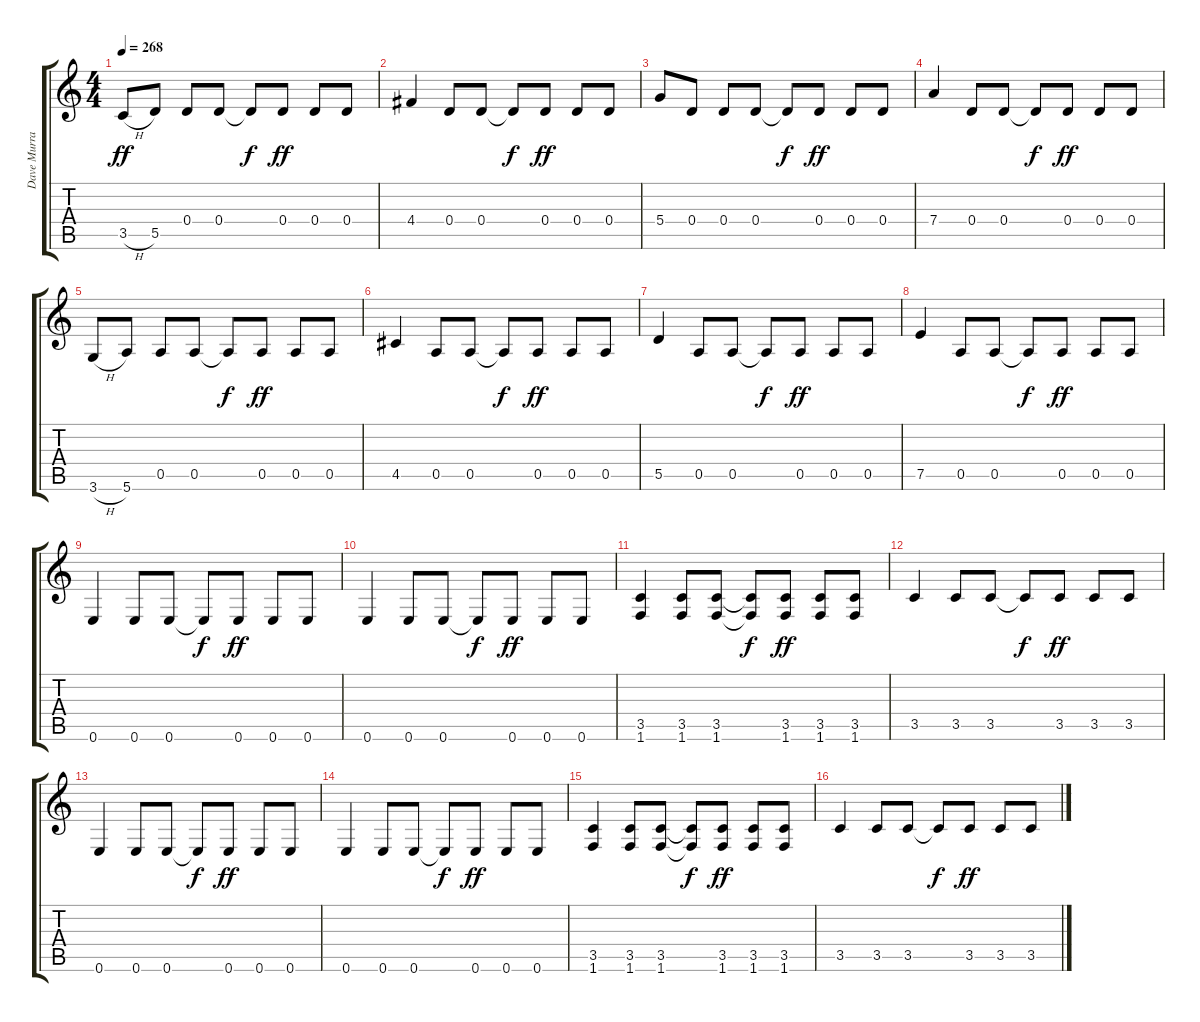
\track ("Dave Murray" "Dave Murra") {instrument overdrivenguitar}
\staff {score tabs}
\tuning (E4 B3 G3 D3 A2 E2) {hide}
\ts (4 4)
\tempo 268
\clef g2
\ks c
3.5{h}.8{dy ff} 5.5.8 0.4.8 0.4.8 0.4{t}.8{dy f} 0.4.8{dy ff} 0.4.8 0.4.8 |
4.4.4 0.4.8 0.4.8 0.4{t}.8{dy f} 0.4.8{dy ff} 0.4.8 0.4.8 |
5.4.8 0.4.8 0.4.8 0.4.8 0.4{t}.8{dy f} 0.4.8{dy ff} 0.4.8 0.4.8 |
7.4.4 0.4.8 0.4.8 0.4{t}.8{dy f} 0.4.8{dy ff} 0.4.8 0.4.8 |
3.6{h}.8 5.6.8 0.5.8 0.5.8 0.5{t}.8{dy f} 0.5.8{dy ff} 0.5.8 0.5.8 |
4.5.4 0.5.8 0.5.8 0.5{t}.8{dy f} 0.5.8{dy ff} 0.5.8 0.5.8 |
5.5.4 0.5.8 0.5.8 0.5{t}.8{dy f} 0.5.8{dy ff} 0.5.8 0.5.8 |
7.5.4 0.5.8 0.5.8 0.5{t}.8{dy f} 0.5.8{dy ff} 0.5.8 0.5.8 |
0.6.4 0.6.8 0.6.8 0.6{t}.8{dy f} 0.6.8{dy ff} 0.6.8 0.6.8 |
0.6.4 0.6.8 0.6.8 0.6{t}.8{dy f} 0.6.8{dy ff} 0.6.8 0.6.8 |
(3.5 1.6).4 (3.5 1.6).8 (3.5 1.6).8 (3.5{t} 1.6{t}).8{dy f} (3.5 1.6).8{dy ff} (3.5 1.6).8 (3.5 1.6).8 |
3.5.4 3.5.8 3.5.8 3.5{t}.8{dy f} 3.5.8{dy ff} 3.5.8 3.5.8 |
0.6.4 0.6.8 0.6.8 0.6{t}.8{dy f} 0.6.8{dy ff} 0.6.8 0.6.8 |
0.6.4 0.6.8 0.6.8 0.6{t}.8{dy f} 0.6.8{dy ff} 0.6.8 0.6.8 |
(3.5 1.6).4 (3.5 1.6).8 (3.5 1.6).8 (3.5{t} 1.6{t}).8{dy f} (3.5 1.6).8{dy ff} (3.5 1.6).8 (3.5 1.6).8 |
3.5.4 3.5.8 3.5.8 3.5{t}.8{dy f} 3.5.8{dy ff} 3.5.8 3.5.8
